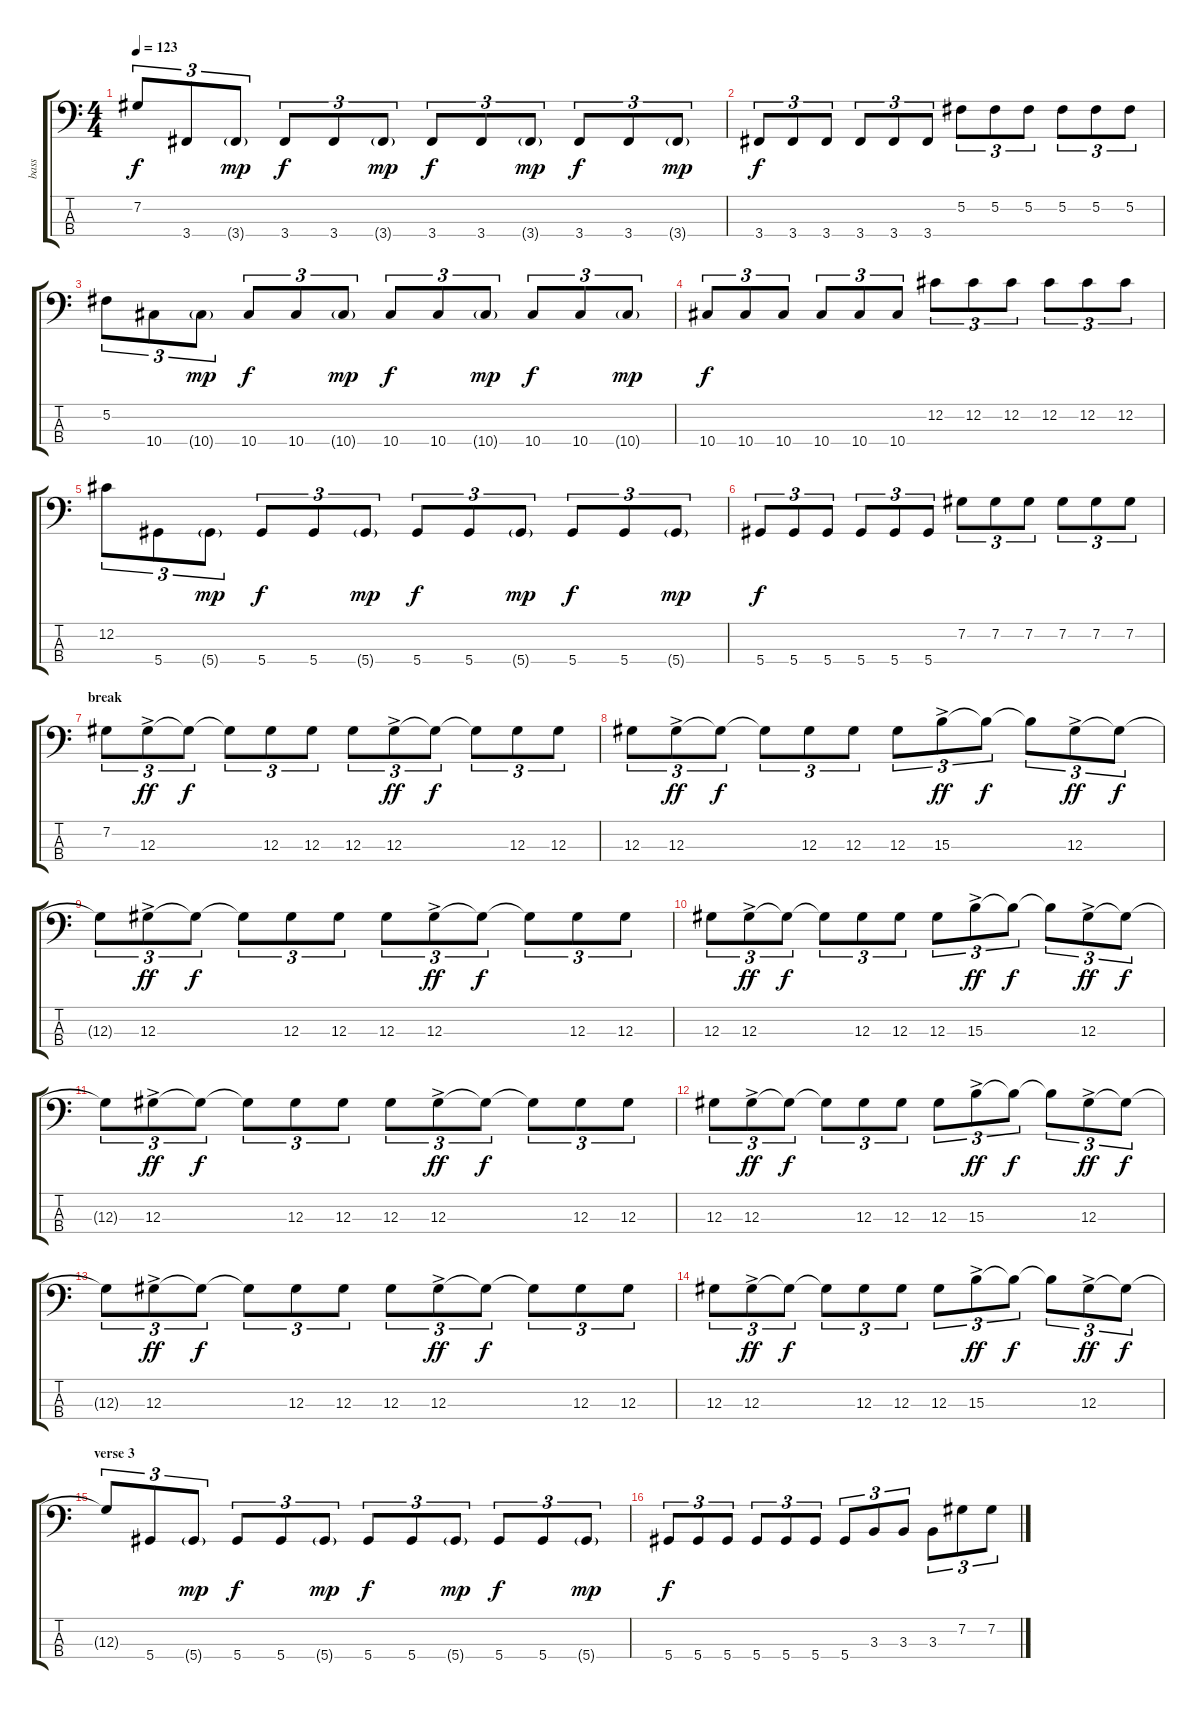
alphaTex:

\track ("bass " "bass ") {instrument electricguitarjazz}
\staff {score tabs}
\tuning (Gb2 Db2 Ab1 Eb1) {hide}
\ts (4 4)
\tempo 123
\clef f4
\ks c
7.2.8{tu (3 2) txt "" dy f} 3.4.8{tu (3 2) txt ""} 3.4{g}.8{tu (3 2) txt "" dy mp} 3.4.8{tu (3 2) txt "" dy f} 3.4.8{tu (3 2) txt ""} 3.4{g}.8{tu (3 2) txt "" dy mp} 3.4.8{tu (3 2) txt "" dy f} 3.4.8{tu (3 2) txt ""} 3.4{g}.8{tu (3 2) txt "" dy mp} 3.4.8{tu (3 2) txt "" dy f} 3.4.8{tu (3 2) txt ""} 3.4{g}.8{tu (3 2) txt "" dy mp} |
3.4.8{tu (3 2) txt "" dy f} 3.4.8{tu (3 2) txt ""} 3.4.8{tu (3 2) txt ""} 3.4.8{tu (3 2) txt ""} 3.4.8{tu (3 2) txt ""} 3.4.8{tu (3 2) txt ""} 5.2.8{tu (3 2) txt ""} 5.2.8{tu (3 2) txt ""} 5.2.8{tu (3 2) txt ""} 5.2.8{tu (3 2) txt ""} 5.2.8{tu (3 2) txt ""} 5.2.8{tu (3 2) txt ""} |
5.2.8{tu (3 2) txt ""} 10.4.8{tu (3 2) txt ""} 10.4{g}.8{tu (3 2) txt "" dy mp} 10.4.8{tu (3 2) txt "" dy f} 10.4.8{tu (3 2) txt ""} 10.4{g}.8{tu (3 2) txt "" dy mp} 10.4.8{tu (3 2) txt "" dy f} 10.4.8{tu (3 2) txt ""} 10.4{g}.8{tu (3 2) txt "" dy mp} 10.4.8{tu (3 2) txt "" dy f} 10.4.8{tu (3 2) txt ""} 10.4{g}.8{tu (3 2) txt "" dy mp} |
10.4.8{tu (3 2) txt "" dy f} 10.4.8{tu (3 2) txt ""} 10.4.8{tu (3 2) txt ""} 10.4.8{tu (3 2) txt ""} 10.4.8{tu (3 2) txt ""} 10.4.8{tu (3 2) txt ""} 12.2.8{tu (3 2) txt ""} 12.2.8{tu (3 2) txt ""} 12.2.8{tu (3 2) txt ""} 12.2.8{tu (3 2) txt ""} 12.2.8{tu (3 2) txt ""} 12.2.8{tu (3 2) txt ""} |
12.2.8{tu (3 2) txt ""} 5.4.8{tu (3 2) txt ""} 5.4{g}.8{tu (3 2) txt "" dy mp} 5.4.8{tu (3 2) txt "" dy f} 5.4.8{tu (3 2) txt ""} 5.4{g}.8{tu (3 2) txt "" dy mp} 5.4.8{tu (3 2) txt "" dy f} 5.4.8{tu (3 2) txt ""} 5.4{g}.8{tu (3 2) txt "" dy mp} 5.4.8{tu (3 2) txt "" dy f} 5.4.8{tu (3 2) txt ""} 5.4{g}.8{tu (3 2) txt "" dy mp} |
5.4.8{tu (3 2) txt "" dy f} 5.4.8{tu (3 2) txt ""} 5.4.8{tu (3 2) txt ""} 5.4.8{tu (3 2) txt ""} 5.4.8{tu (3 2) txt ""} 5.4.8{tu (3 2) txt ""} 7.2.8{tu (3 2) txt ""} 7.2.8{tu (3 2) txt ""} 7.2.8{tu (3 2) txt ""} 7.2.8{tu (3 2) txt ""} 7.2.8{tu (3 2) txt ""} 7.2.8{tu (3 2) txt ""} |
\section ("" "break")
7.2.8{tu (3 2) txt ""} 12.3{ac}.8{tu (3 2) txt "" dy ff} 12.3{t}.8{tu (3 2) txt "" dy f} 12.3{t}.8{tu (3 2) txt ""} 12.3.8{tu (3 2) txt ""} 12.3.8{tu (3 2) txt ""} 12.3.8{tu (3 2) txt ""} 12.3{ac}.8{tu (3 2) txt "" dy ff} 12.3{t}.8{tu (3 2) txt "" dy f} 12.3{t}.8{tu (3 2) txt ""} 12.3.8{tu (3 2) txt ""} 12.3.8{tu (3 2) txt ""} |
12.3.8{tu (3 2) txt ""} 12.3{ac}.8{tu (3 2) txt "" dy ff} 12.3{t}.8{tu (3 2) txt "" dy f} 12.3{t}.8{tu (3 2) txt ""} 12.3.8{tu (3 2) txt ""} 12.3.8{tu (3 2) txt ""} 12.3.8{tu (3 2) txt ""} 15.3{ac}.8{tu (3 2) txt "" dy ff} 15.3{t}.8{tu (3 2) txt "" dy f} 15.3{t}.8{tu (3 2) txt ""} 12.3{ac}.8{tu (3 2) txt "" dy ff} 12.3{t}.8{tu (3 2) txt "" dy f} |
12.3{t}.8{tu (3 2) txt ""} 12.3{ac}.8{tu (3 2) txt "" dy ff} 12.3{t}.8{tu (3 2) txt "" dy f} 12.3{t}.8{tu (3 2) txt ""} 12.3.8{tu (3 2) txt ""} 12.3.8{tu (3 2) txt ""} 12.3.8{tu (3 2) txt ""} 12.3{ac}.8{tu (3 2) txt "" dy ff} 12.3{t}.8{tu (3 2) txt "" dy f} 12.3{t}.8{tu (3 2) txt ""} 12.3.8{tu (3 2) txt ""} 12.3.8{tu (3 2) txt ""} |
12.3.8{tu (3 2) txt ""} 12.3{ac}.8{tu (3 2) txt "" dy ff} 12.3{t}.8{tu (3 2) txt "" dy f} 12.3{t}.8{tu (3 2) txt ""} 12.3.8{tu (3 2) txt ""} 12.3.8{tu (3 2) txt ""} 12.3.8{tu (3 2) txt ""} 15.3{ac}.8{tu (3 2) txt "" dy ff} 15.3{t}.8{tu (3 2) txt "" dy f} 15.3{t}.8{tu (3 2) txt ""} 12.3{ac}.8{tu (3 2) txt "" dy ff} 12.3{t}.8{tu (3 2) txt "" dy f} |
12.3{t}.8{tu (3 2) txt ""} 12.3{ac}.8{tu (3 2) txt "" dy ff} 12.3{t}.8{tu (3 2) txt "" dy f} 12.3{t}.8{tu (3 2) txt ""} 12.3.8{tu (3 2) txt ""} 12.3.8{tu (3 2) txt ""} 12.3.8{tu (3 2) txt ""} 12.3{ac}.8{tu (3 2) txt "" dy ff} 12.3{t}.8{tu (3 2) txt "" dy f} 12.3{t}.8{tu (3 2) txt ""} 12.3.8{tu (3 2) txt ""} 12.3.8{tu (3 2) txt ""} |
12.3.8{tu (3 2) txt ""} 12.3{ac}.8{tu (3 2) txt "" dy ff} 12.3{t}.8{tu (3 2) txt "" dy f} 12.3{t}.8{tu (3 2) txt ""} 12.3.8{tu (3 2) txt ""} 12.3.8{tu (3 2) txt ""} 12.3.8{tu (3 2) txt ""} 15.3{ac}.8{tu (3 2) txt "" dy ff} 15.3{t}.8{tu (3 2) txt "" dy f} 15.3{t}.8{tu (3 2) txt ""} 12.3{ac}.8{tu (3 2) txt "" dy ff} 12.3{t}.8{tu (3 2) txt "" dy f} |
12.3{t}.8{tu (3 2) txt ""} 12.3{ac}.8{tu (3 2) txt "" dy ff} 12.3{t}.8{tu (3 2) txt "" dy f} 12.3{t}.8{tu (3 2) txt ""} 12.3.8{tu (3 2) txt ""} 12.3.8{tu (3 2) txt ""} 12.3.8{tu (3 2) txt ""} 12.3{ac}.8{tu (3 2) txt "" dy ff} 12.3{t}.8{tu (3 2) txt "" dy f} 12.3{t}.8{tu (3 2) txt ""} 12.3.8{tu (3 2) txt ""} 12.3.8{tu (3 2) txt ""} |
12.3.8{tu (3 2) txt ""} 12.3{ac}.8{tu (3 2) txt "" dy ff} 12.3{t}.8{tu (3 2) txt "" dy f} 12.3{t}.8{tu (3 2) txt ""} 12.3.8{tu (3 2) txt ""} 12.3.8{tu (3 2) txt ""} 12.3.8{tu (3 2) txt ""} 15.3{ac}.8{tu (3 2) txt "" dy ff} 15.3{t}.8{tu (3 2) txt "" dy f} 15.3{t}.8{tu (3 2) txt ""} 12.3{ac}.8{tu (3 2) txt "" dy ff} 12.3{t}.8{tu (3 2) txt "" dy f} |
\section ("" "verse 3")
12.3{t}.8{tu (3 2) txt ""} 5.4.8{tu (3 2) txt ""} 5.4{g}.8{tu (3 2) txt "" dy mp} 5.4.8{tu (3 2) txt "" dy f} 5.4.8{tu (3 2) txt ""} 5.4{g}.8{tu (3 2) txt "" dy mp} 5.4.8{tu (3 2) txt "" dy f} 5.4.8{tu (3 2) txt ""} 5.4{g}.8{tu (3 2) txt "" dy mp} 5.4.8{tu (3 2) txt "" dy f} 5.4.8{tu (3 2) txt ""} 5.4{g}.8{tu (3 2) txt "" dy mp} |
5.4.8{tu (3 2) txt "" dy f} 5.4.8{tu (3 2) txt ""} 5.4.8{tu (3 2) txt ""} 5.4.8{tu (3 2) txt ""} 5.4.8{tu (3 2) txt ""} 5.4.8{tu (3 2) txt ""} 5.4.8{tu (3 2) txt ""} 3.3.8{tu (3 2) txt ""} 3.3.8{tu (3 2) txt ""} 3.3.8{tu (3 2) txt ""} 7.2.8{tu (3 2) txt ""} 7.2.8{tu (3 2) txt ""}
